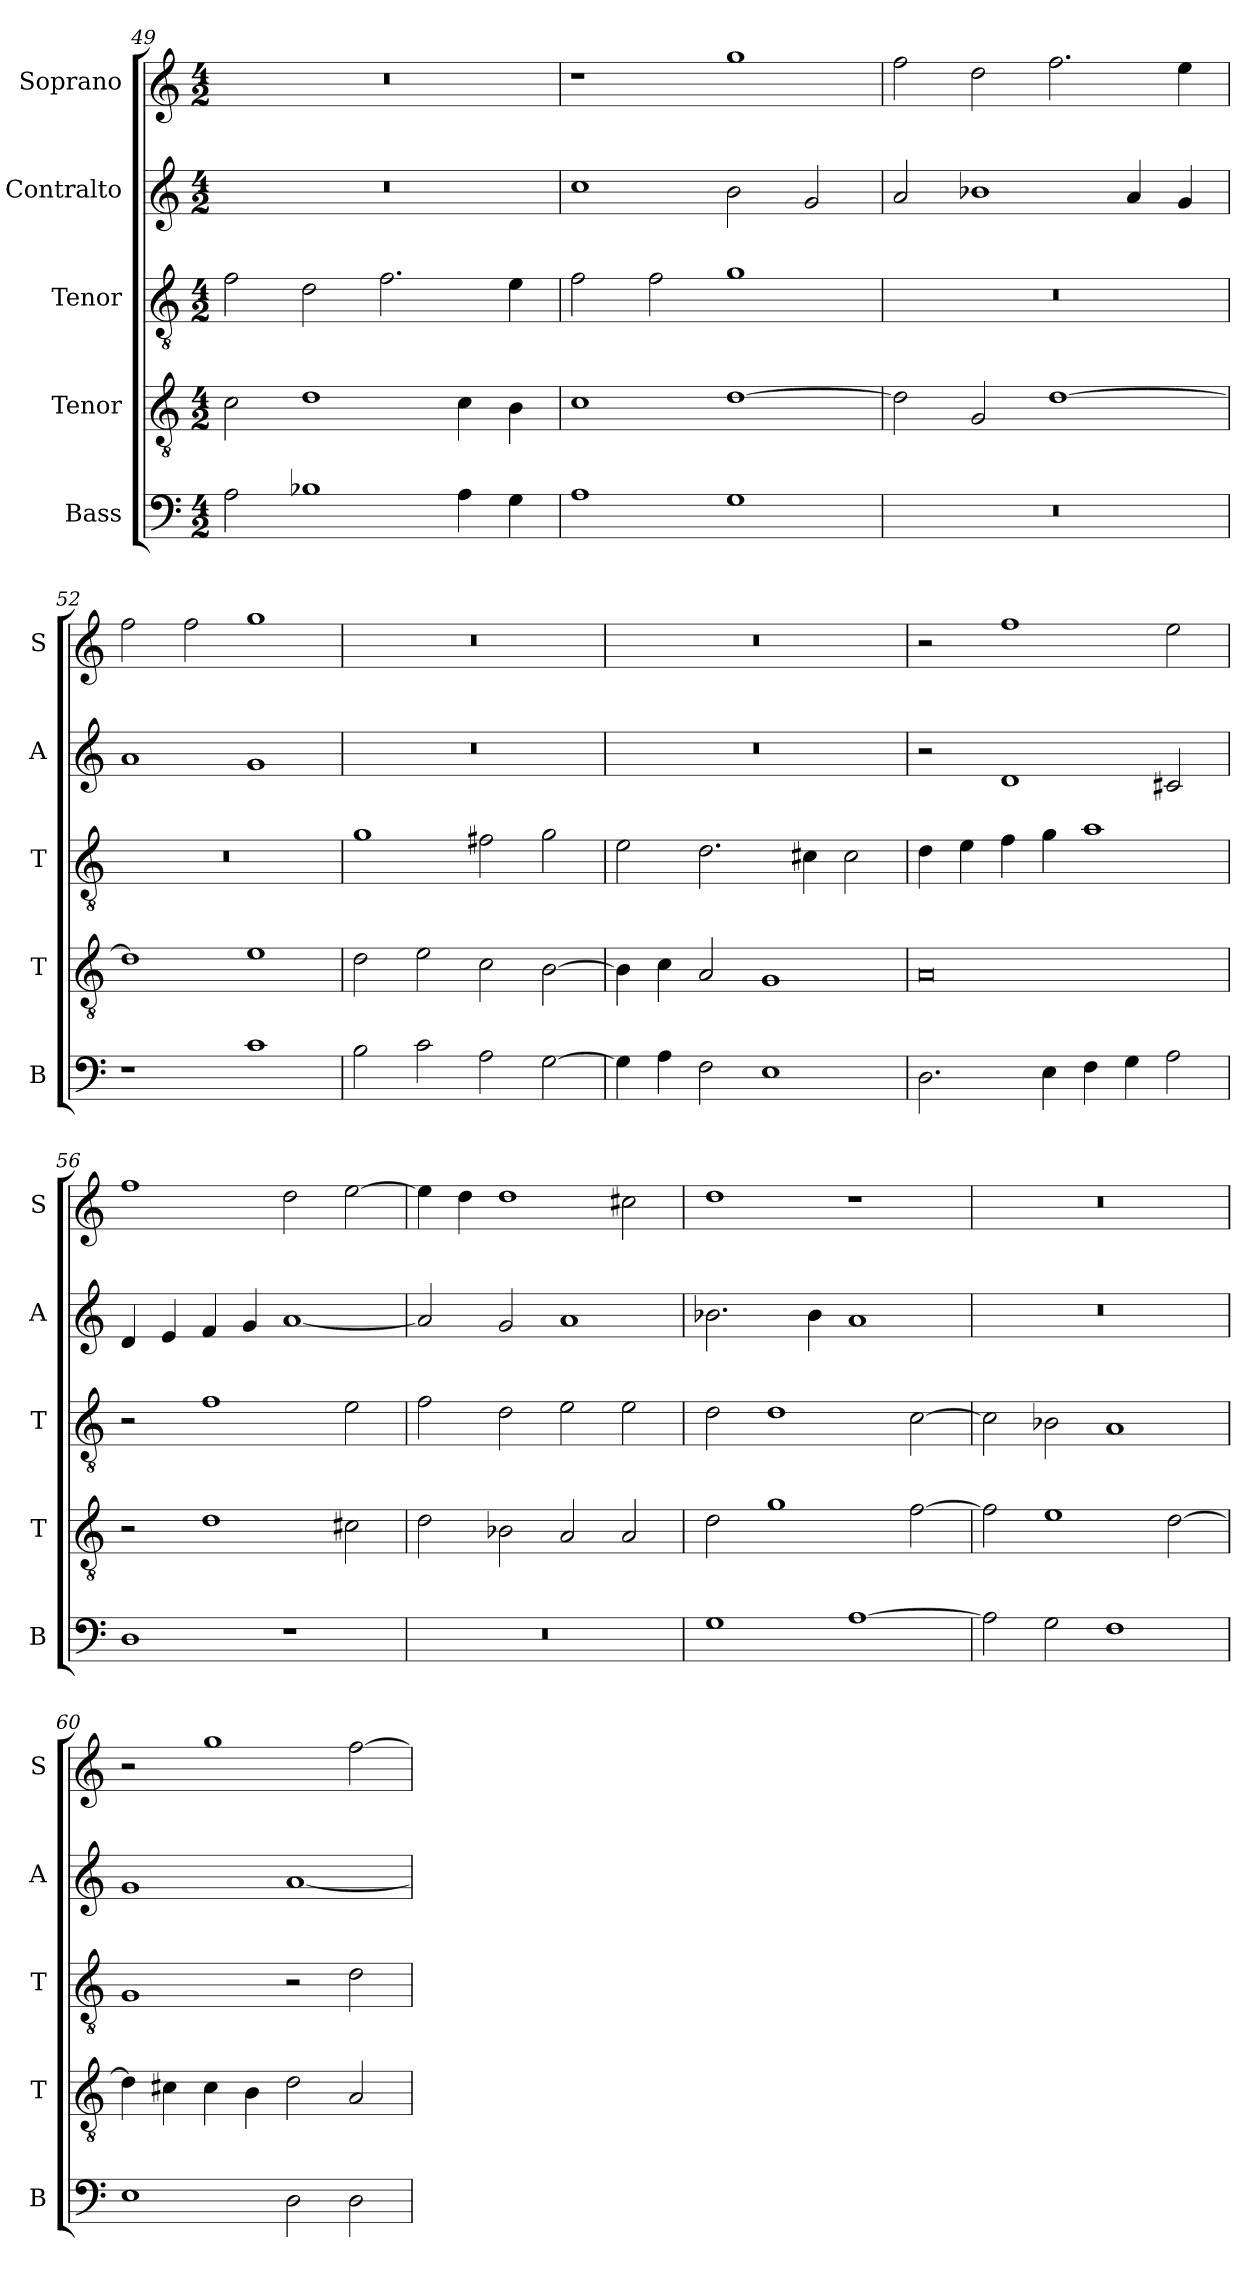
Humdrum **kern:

**kern	**kern	**kern	**kern	**kern
*part5	*part4	*part3	*part2	*part1
*staff5	*staff4	*staff3	*staff2	*staff1
*I"Bass	*I"Tenor	*I"Tenor	*I"Contralto	*I"Soprano
*I'B	*I'T	*I'T	*I'A	*I'S
*clefF4	*clefGv2	*clefGv2	*clefG2	*clefG2
*k[]	*k[]	*k[]	*k[]	*k[]
*G:mix	*G:mix	*G:mix	*G:mix	*G:mix
*M4/2	*M4/2	*M4/2	*M4/2	*M4/2
=49	=49	=49	=49	=49
2A	2c	2f	0r	0r
1B-X	1d	2d	.	.
.	.	2.f	.	.
4A	4c	.	.	.
4G	4B	4e	.	.
=50	=50	=50	=50	=50
1A	1c	2f	1cc	1r
.	.	2f	.	.
1G	[1d	1g	2b	1gg
.	.	.	2g	.
=51	=51	=51	=51	=51
0r	2d]	0r	2a	2ff
.	2G	.	1b-X	2dd
.	[1d	.	.	2.ff
.	.	.	4a	.
.	.	.	4g	4ee
=52	=52	=52	=52	=52
1r	1d]	0r	1a	2ff
.	.	.	.	2ff
1c	1e	.	1g	1gg
=53	=53	=53	=53	=53
2B	2d	1g	0r	0r
2c	2e	.	.	.
2A	2c	2f#X	.	.
[2G	[2B	2g	.	.
=54	=54	=54	=54	=54
4G]	4B]	2e	0r	0r
4A	4c	.	.	.
2F	2A	2.d	.	.
1E	1G	.	.	.
.	.	4c#X	.	.
.	.	2c#	.	.
=55	=55	=55	=55	=55
2.D	0A	4d	2r	2r
.	.	4e	.	.
.	.	4f	1d	1ff
4E	.	4g	.	.
4F	.	1a	.	.
4G	.	.	.	.
2A	.	.	2c#X	2ee
=56	=56	=56	=56	=56
1D	2r	2r	4d	1ff
.	.	.	4e	.
.	1d	1f	4f	.
.	.	.	4g	.
1r	.	.	[1a	2dd
.	2c#X	2e	.	[2ee
=57	=57	=57	=57	=57
0r	2d	2f	2a]	4ee]
.	.	.	.	4dd
.	2B-X	2d	2g	1dd
.	2A	2e	1a	.
.	2A	2e	.	2cc#X
=58	=58	=58	=58	=58
1G	2d	2d	2.b-X	1dd
.	1g	1d	.	.
.	.	.	4b-	.
[1A	.	.	1a	1r
.	[2f	[2c	.	.
=59	=59	=59	=59	=59
2A]	2f]	2c]	0r	0r
2G	1e	2B-X	.	.
1F	.	1A	.	.
.	[2d	.	.	.
=60	=60	=60	=60	=60
1E	4d]	1G	1g	2r
.	4c#X	.	.	.
.	4c#	.	.	1gg
.	4B	.	.	.
2D	2d	2r	[1a	.
2D	2A	2d	.	[2ff
=	=	=	=	=
*-	*-	*-	*-	*-
